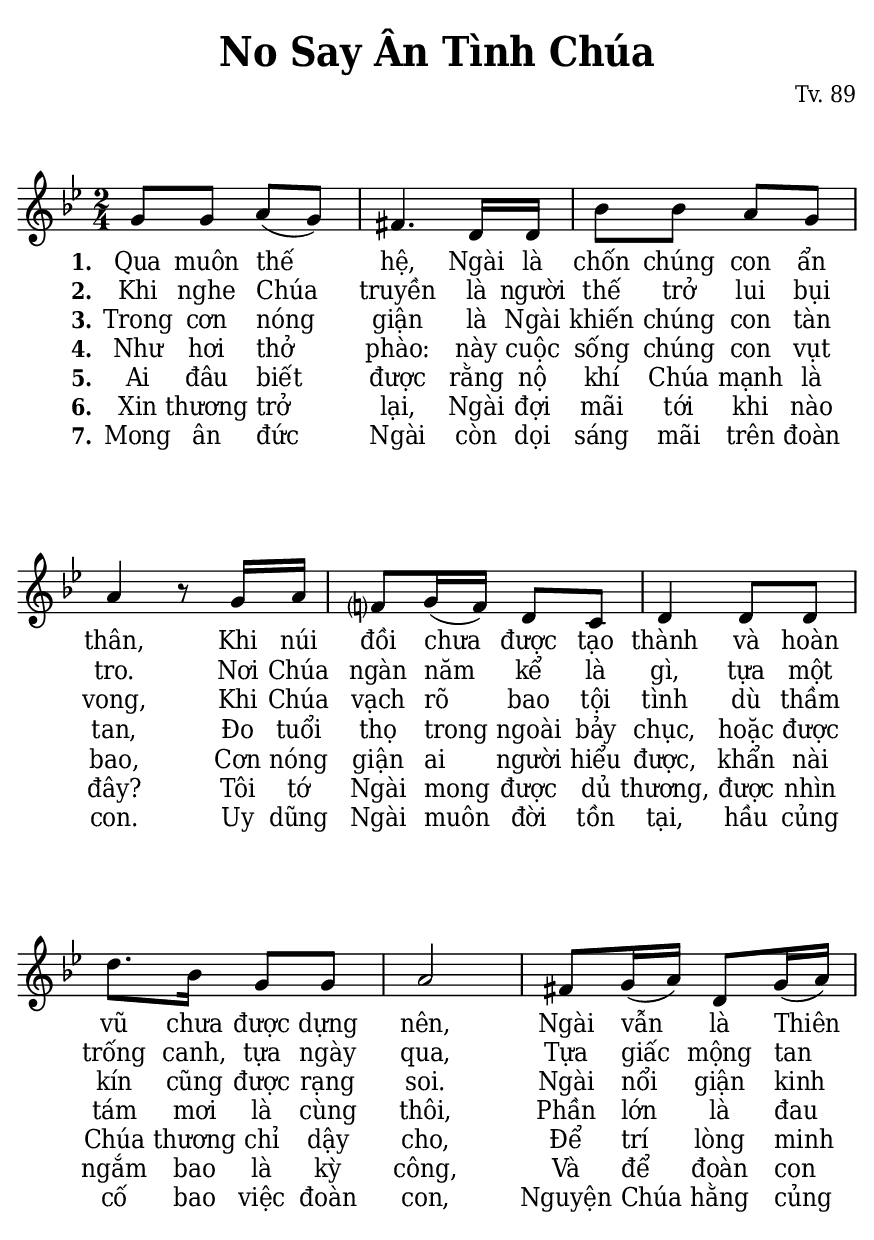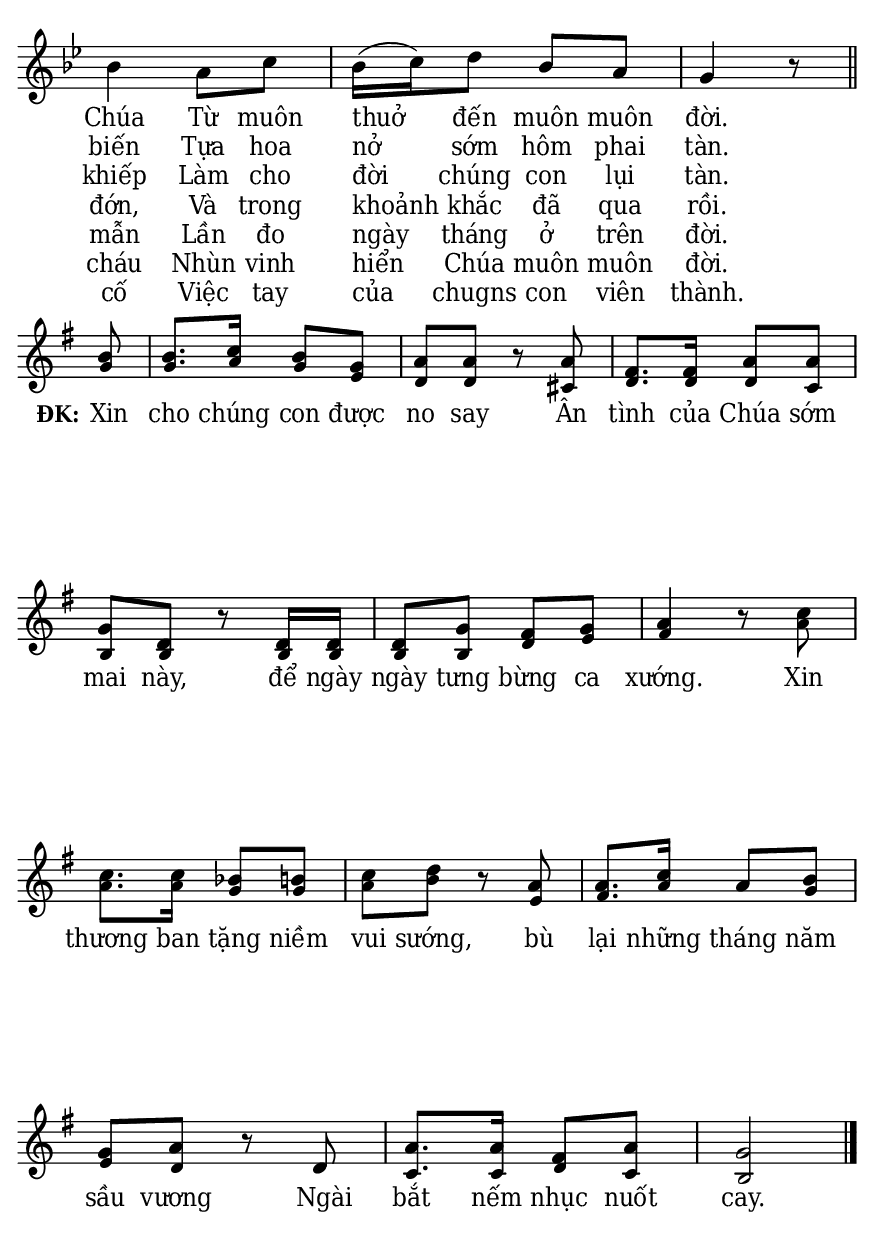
% Cài đặt chung\
\version "2.22.1"
\include "english.ly"

\header {
  title = \markup { \fontsize #1 "No Say Ân Tình Chúa" }
  composer = "Tv. 89"
  %arranger = "Lm. Kim Long"
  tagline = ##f
}

% Nhạc phiên khúc
nhacPhienKhucSop = \relative c'' {
  g8 g a (g) |
  fs4. d16 d |
  bf'8 bf a g |
  a4 r8 g16 a |
  f!?8 g16 (f) d8 c |
  d4 d8 d |
  d'8. bf16 g8 g |
  a2 |
  fs8 g16 (a) d,8 g16 (a) |
  bf4 a8 c |
  bf16 (c) d8 bf a |
  \partial 4. g4 r8 \bar "||" \break
  
  \set Staff.printKeyCancellation = ##f
  \set Staff.explicitKeySignatureVisibility = #end-of-line-invisible
  \key g \major
  \partial 8 b8 |
  b8. c16 b8 g |
  a a r a |
  fs8. fs16 a8 a |
  g d r8 d16 d |
  d8 g fs g |
  a4 r8 c |
  c8. c16 bf8 b |
  c8 d r a |
  a8. c16 a8 b |
  g a r d, |
  a'8. a16 fs8 a |
  g2 \bar "|."
}

nhacPhienKhucAlto = \relative c'' {
  R2*11
  r4.
  
  \set Staff.printKeyCancellation = ##f
  \set Staff.explicitKeySignatureVisibility = #end-of-line-invisible
  \key g \major
  g8 |
  g8. a16 g8 e |
  d d r cs |
  d8. d16 d8 c |
  b b r b16 b |
  b8 b d e |
  fs4 r8 a |
  a8. a16 g8 g |
  a b r e, |
  fs8. a16 a8 g |
  e d r d |
  c8. c16 d8 c |
  b2
}

% Lời phiên khúc
loiPhienKhucSop = \lyrics {
  <<
    {
      \set stanza = "1."
      Qua muôn thế hệ, Ngài là chốn chúng con ẩn thân,
      Khi núi đồi chưa được tạo thành
      và hoàn vũ chưa được dựng nên,
      Ngài vẫn là Thiên Chúa
      Từ muôn thuở đến muôn muôn đời.
    }
    \new Lyrics {
	    \set associatedVoice = "beSop"
	    \set stanza = "2."
	    Khi nghe Chúa truyền là người thế trở lui bụi tro.
	    Nơi Chúa ngàn năm kể là gì,
	    tựa một trống canh, tựa ngày qua,
	    Tựa giấc mộng tan biến
	    Tựa hoa nở sớm hôm phai tàn.
    }
    \new Lyrics {
	    \set associatedVoice = "beSop"
	    \set stanza = "3."
	    Trong cơn nóng giận là Ngài khiến chúng con tàn vong,
	    Khi Chúa vạch rõ bao tội tình
	    dù thầm kín cũng được rạng soi.
	    Ngài nổi giận kinh khiếp
	    Làm cho đời chúng con lụi tàn.
    }
    \new Lyrics {
	    \set associatedVoice = "beSop"
	    \set stanza = "4."
	    Như hơi thở phào: này cuộc sống chúng con vụt tan,
	    Đo tuổi thọ trong ngoài bảy chục,
	    hoặc được tám mơi là cùng thôi,
	    Phần lớn là đau đớn,
	    Và trong khoảnh khắc đã qua rồi.
    }
    \new Lyrics {
	    \set associatedVoice = "beSop"
	    \set stanza = "5."
	    Ai đâu biết được rằng nộ khí Chúa mạnh là bao,
	    Cơn nóng giận ai người hiểu được,
	    khẩn nài Chúa thương chỉ dậy cho,
	    Để trí lòng minh mẫn
	    Lần đo ngày tháng ở trên đời.
    }
    \new Lyrics {
	    \set associatedVoice = "beSop"
	    \set stanza = "6."
	    Xin thương trở lại, Ngài đợi mãi tới khi nào đây?
	    Tôi tớ Ngài mong được dủ thương,
	    được nhìn ngắm bao là kỳ công,
	    Và để đoàn con cháu
	    Nhùn vinh hiển Chúa muôn muôn đời.
    }
    \new Lyrics {
	    \set associatedVoice = "beSop"
	    \set stanza = "7."
	    Mong ân đức Ngài còn dọi sáng mãi trên đoàn con.
	    Uy dũng Ngài muôn đời tồn tại,
	    hầu củng cố bao việc đoàn con,
	    Nguyện Chúa hằng củng cố
	    Việc tay của chugns con viên thành.
    }
  >>
  \set stanza = "ĐK:"
  Xin cho chúng con được no say
  Ân tình của Chúa sớm mai này,
  để ngày ngày tưng bừng ca xướng.
  Xin thương ban tặng niềm vui sướng,
  bù lại những tháng năm sầu vương
  Ngài bắt nếm nhục nuốt cay.
}

% Dàn trang
\paper {
  #(set-paper-size "a5")
  top-margin = 3\mm
  bottom-margin = 3\mm
  left-margin = 3\mm
  right-margin = 3\mm
  indent = #0
  #(define fonts
	 (make-pango-font-tree "Deja Vu Serif Condensed"
	 		       "Deja Vu Serif Condensed"
			       "Deja Vu Serif Condensed"
			       (/ 20 20)))
  print-page-number = ##f
}

TongNhip = {
  \key bf \major \time 2/4
  \set Timing.beamExceptions = #'()
  \set Timing.baseMoment = #(ly:make-moment 1/4)
}

% Đổi kích thước nốt cho bè phụ
notBePhu =
#(define-music-function (font-size music) (number? ly:music?)
   (for-some-music
     (lambda (m)
       (if (music-is-of-type? m 'rhythmic-event)
           (begin
             (set! (ly:music-property m 'tweaks)
                   (cons `(font-size . ,font-size)
                         (ly:music-property m 'tweaks)))
             #t)
           #f))
     music)
   music)

\score {
  \new ChoirStaff <<
    \new Staff \with {
        \consists "Merge_rests_engraver"
        printPartCombineTexts = ##f
      }
      <<
      \new Voice \TongNhip \partCombine 
        \nhacPhienKhucSop
        \notBePhu -1 { \nhacPhienKhucAlto }
      \new NullVoice = beSop \nhacPhienKhucSop
      \new Lyrics \lyricsto beSop \loiPhienKhucSop
      >>
  >>
  \layout {
    %\override Staff.TimeSignature.transparent = ##t
    \override Lyrics.LyricSpace.minimum-distance = #0.8
    \override Score.BarNumber.break-visibility = ##(#f #f #f)
    \override Score.SpacingSpanner.uniform-stretching = ##t
  } 
}
